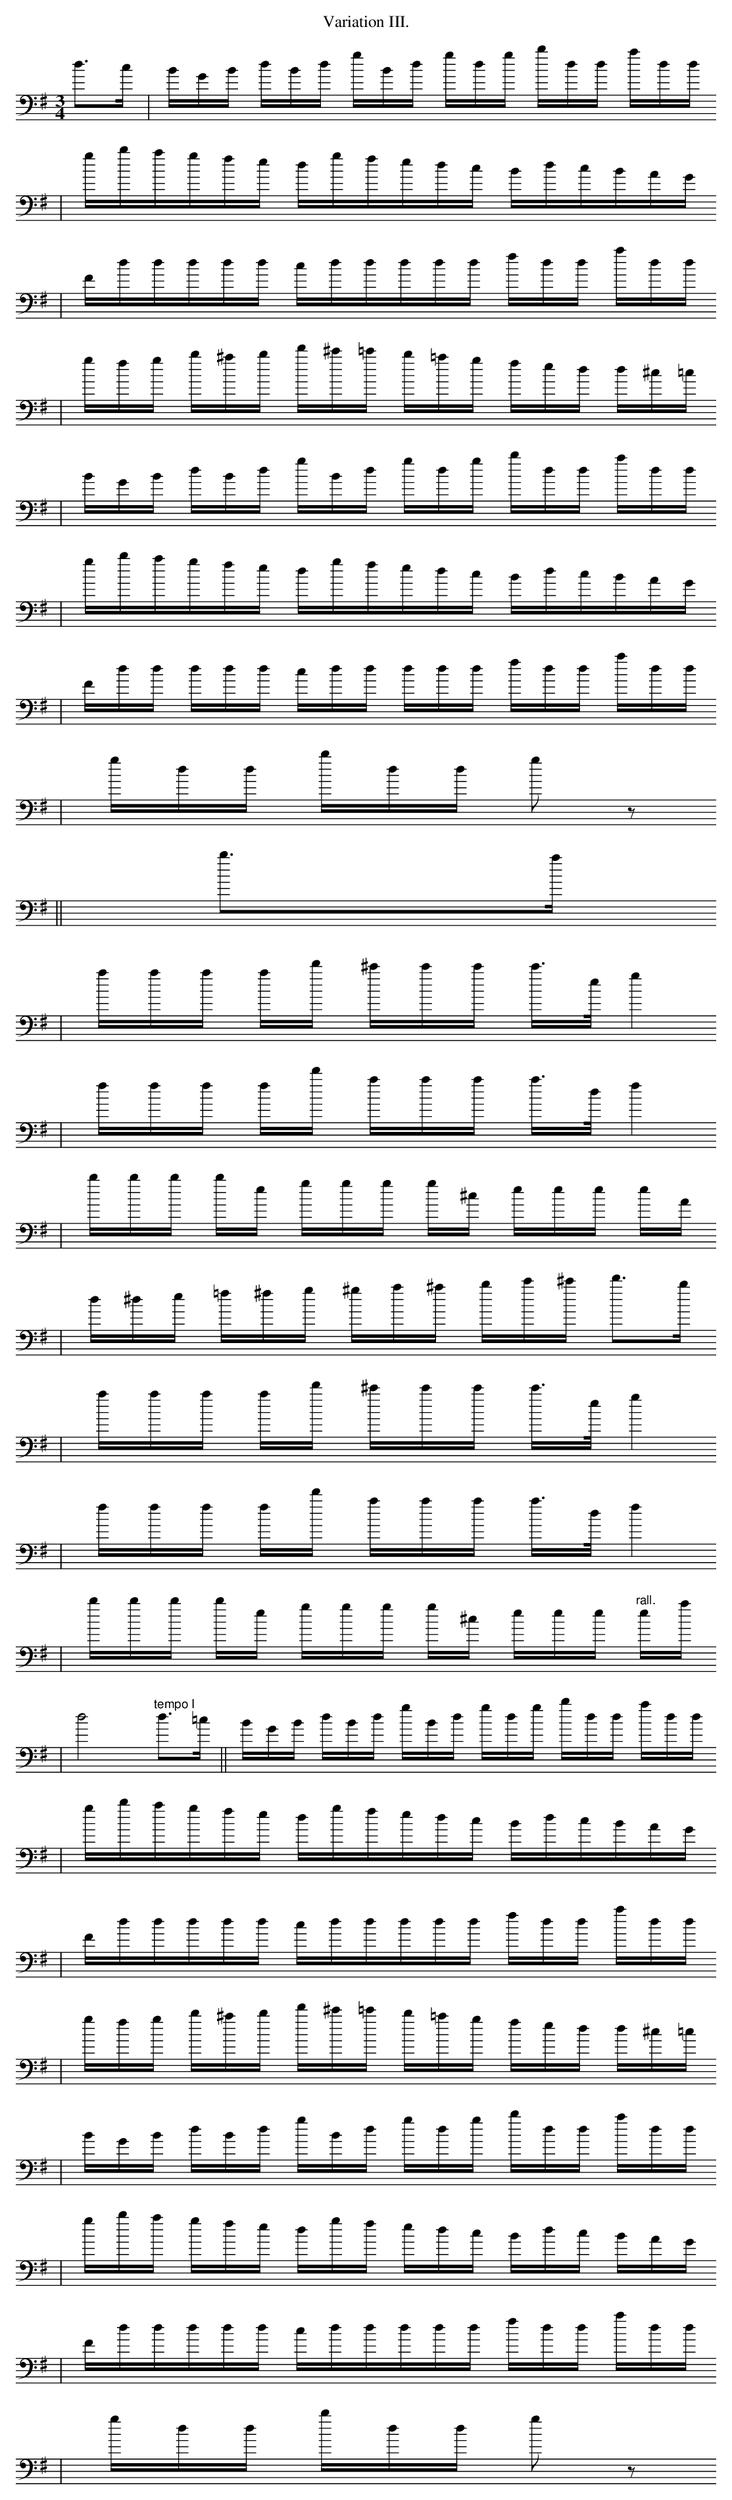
X:1
T:
T:Variation III.
M:3/4
L:1/16
K:G bass
d3c | BGB dBd gBd gdg bdd add
| gbagfe dgfedc BdcBAG
|
w:l1p238
Fddddd cddddd fdd add
| gfg b^ab d'^c'=c' b=ag fed d^c=c
| BGB dBd gBd gdg bdd add
|
w:l2p238
gbagfe dgfedc BdcBAG
| Fdd ddd cdd ddd fdd add
| gdd bdd g2 z2
||
w:l3p238
b3a
| aaa ad' ^c'c'c' c'>e g4
| fff fd' aaa a>d f4
| bbb be ggg g^c eee eA
|
w:l4p238
d^de =f^fg ^ga^a bc'^c' d'3b
| aaa ad' ^c'c'c' c'>e g4
| fff fd' aaa a>d f4
|
w:l5p238
bbb be ggg g^c eee "rall."ea
| d8 "tempo I"d3=c || BGB dBd gBd gdg bdd add
|
w:l6p238
gbagfe dgfedc BdcBAG
| Fddddd cddddd fdd add
|
w:l7p238
gfg b^ab d'^c'=c' b=ag fed d^c=c
| BGB dBd gBd gdg bdd add
|
w:l8p238
gba gfe dgf edc Bdc BAG
| Fddddd cddddd fdd add
| gdd bdd g2 z2
|]
w:l9p238
